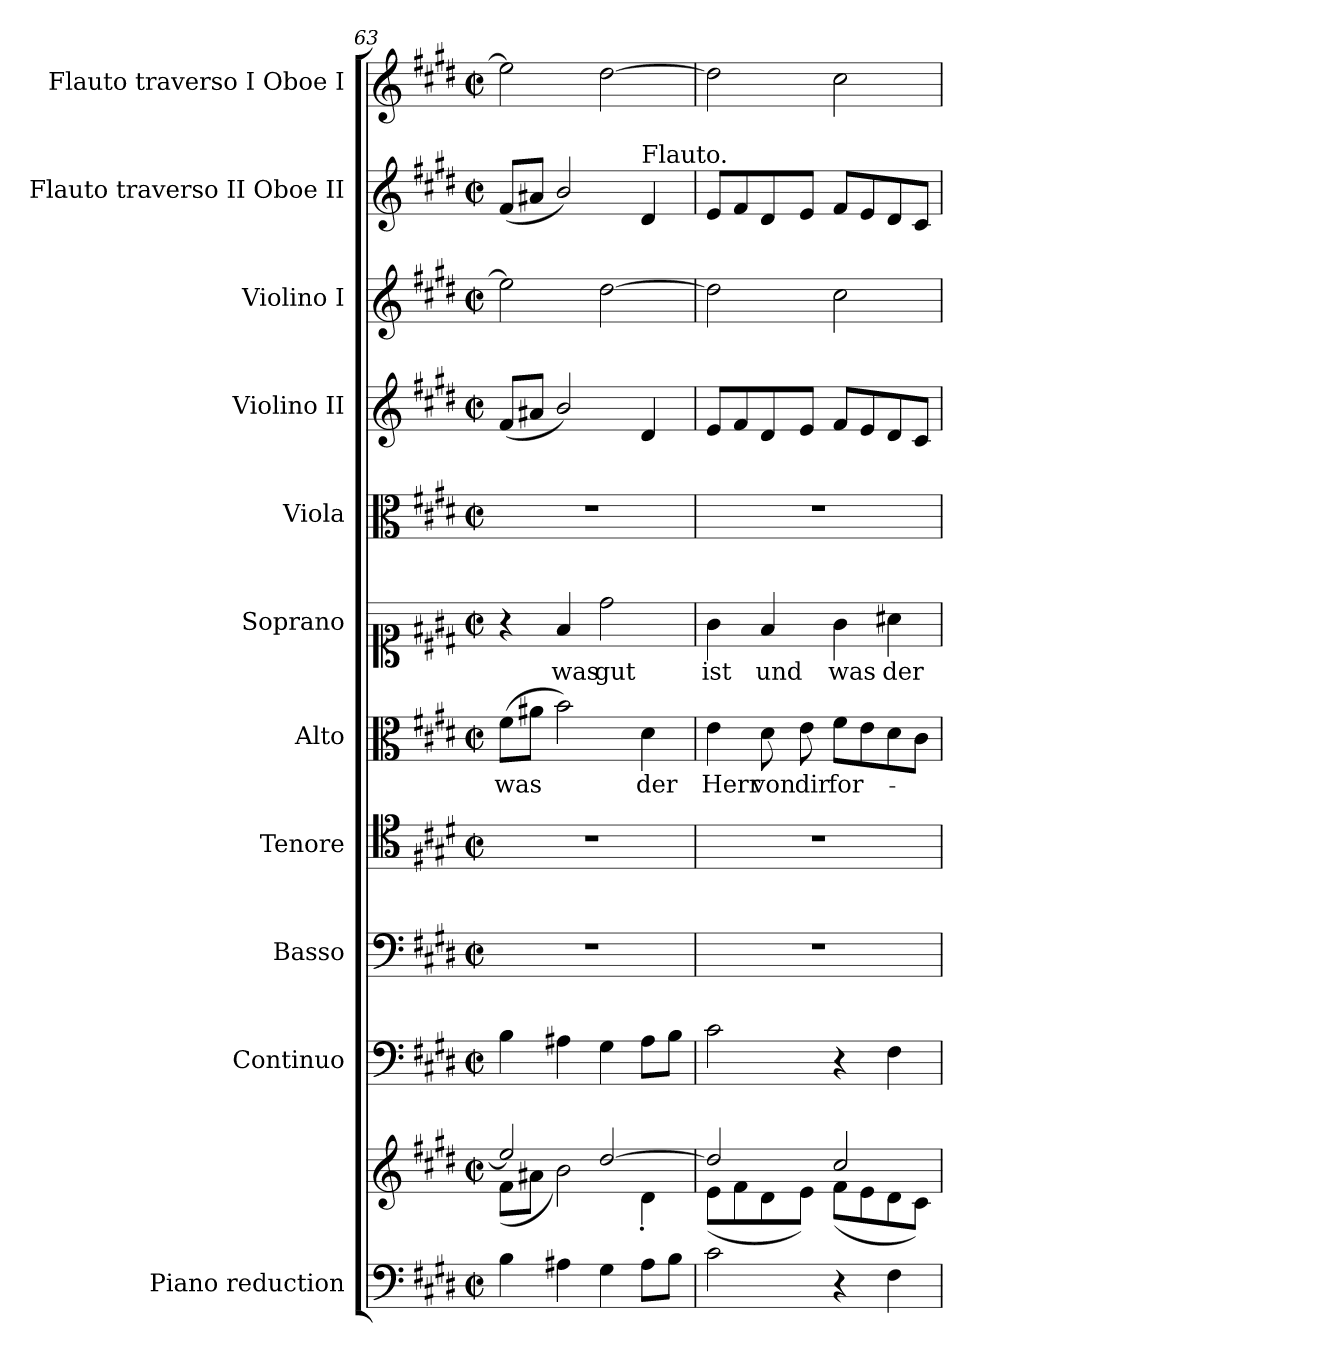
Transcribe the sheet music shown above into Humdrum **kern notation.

**kern	**kern	**kern	**kern	**kern	**kern	**text	**kern	**text	**kern	**kern	**kern	**kern	**kern
*part11	*part11	*part10	*part9	*part8	*part7	*part7	*part6	*part6	*part5	*part4	*part3	*part2	*part1
*staff12	*staff11	*staff10	*staff9	*staff8	*staff7	*staff7	*staff6	*staff6	*staff5	*staff4	*staff3	*staff2	*staff1
*I"Piano reduction	*	*I"Continuo	*I"Basso	*I"Tenore	*I"Alto	*	*I"Soprano	*	*I"Viola	*I"Violino II	*I"Violino I	*I"Flauto traverso II Oboe II	*I"Flauto traverso I Oboe I
*I'Pno	*	*	*	*	*	*	*	*	*	*	*	*I'Ob	*I'Ob
*clefF4	*clefG2	*clefF4	*clefF4	*clefC4	*clefC3	*	*clefC1	*	*clefC3	*clefG2	*clefG2	*clefG2	*clefG2
*k[f#c#g#d#]	*k[f#c#g#d#]	*k[f#c#g#d#]	*k[f#c#g#d#]	*k[f#c#g#d#]	*k[f#c#g#d#]	*	*k[f#c#g#d#]	*	*k[f#c#g#d#]	*k[f#c#g#d#]	*k[f#c#g#d#]	*k[f#c#g#d#]	*k[f#c#g#d#]
*M2/2	*M2/2	*M2/2	*M2/2	*M2/2	*M2/2	*	*M2/2	*	*M2/2	*M2/2	*M2/2	*M2/2	*M2/2
*met(c|)	*met(c|)	*met(c|)	*met(c|)	*met(c|)	*met(c|)	*	*met(c|)	*	*met(c|)	*met(c|)	*met(c|)	*met(c|)	*met(c|)
=63	=63	=63	=63	=63	=63	=63	=63	=63	=63	=63	=63	=63	=63
*	*^	*	*	*	*	*	*	*	*	*	*	*	*
!	!	!	!	!	!	!	!LO:LY:b	!	!	!	!	!	!	!
4B\	2ee/]	(8f#\L	4B\	1r	1r	(8f#\L	was	4r	.	1r	(8f#/L	2ee\]	(8f#/L	2ee\]
.	.	8a#X\J	.	.	.	8a#X\J	.	.	.	.	8a#X/J	.	8a#X/J	.
!	!	!	!	!	!	!	!	!	!LO:LY:b	!	!	!	!	!
4A#X\	.	2b\)	4A#X\	.	.	2b\)	.	4f#/	was	.	2b/)	.	2b/)	.
!	!	!	!	!	!	!	!	!	!LO:LY:b	!	!	!	!	!
4G#\	[2dd#/	.	4G#\	.	.	.	.	2dd#\	gut	.	.	[2dd#\	.	[2dd#\
!	!	!	!	!	!	!	!	!	!	!	!	!	!LO:TX:a:t=Flauto.	!
!	!	!	!	!	!	!	!LO:LY:b	!	!	!	!	!	!	!
8A#\L	.	4d#'\	8A#\L	.	.	4d#\	der	.	.	.	4d#/	.	4d#/	.
8B\J	.	.	8B\J	.	.	.	.	.	.	.	.	.	.	.
=64	=64	=64	=64	=64	=64	=64	=64	=64	=64	=64	=64	=64	=64	=64
!	!	!	!	!	!	!	!LO:LY:b	!	!LO:LY:b	!	!	!	!	!
2c#\	2dd#/]	(8e\L	2c#\	1r	1r	4e\	Herr	4g#\	ist	1r	8e/L	2dd#\]	8e/L	2dd#\]
.	.	8f#\	.	.	.	.	.	.	.	.	8f#/	.	8f#/	.
!	!	!	!	!	!	!	!LO:LY:b	!	!LO:LY:b	!	!	!	!	!
.	.	8d#\	.	.	.	8d#\	von	4f#/	und	.	8d#/	.	8d#/	.
!	!	!	!	!	!	!	!LO:LY:b	!	!	!	!	!	!	!
.	.	8e\J)	.	.	.	8e\	dir	.	.	.	8e/J	.	8e/J	.
!	!	!	!	!	!	!	!LO:LY:b	!	!LO:LY:b	!	!	!	!	!
4r	2cc#/	(8f#\L	4r	.	.	8f#\L	for-	4g#\	was	.	8f#/L	2cc#\	8f#/L	2cc#\
.	.	8e\	.	.	.	8e\	.	.	.	.	8e/	.	8e/	.
!	!	!	!	!	!	!	!	!	!LO:LY:b	!	!	!	!	!
4F#\	.	8d#\	4F#\	.	.	8d#\	.	4a#X\	der	.	8d#/	.	8d#/	.
.	.	8c#\J)	.	.	.	8c#\J	.	.	.	.	8c#/J	.	8c#/J	.
*	*v	*v	*	*	*	*	*	*	*	*	*	*	*	*
=	=	=	=	=	=	=	=	=	=	=	=	=	=
*-	*-	*-	*-	*-	*-	*-	*-	*-	*-	*-	*-	*-	*-
